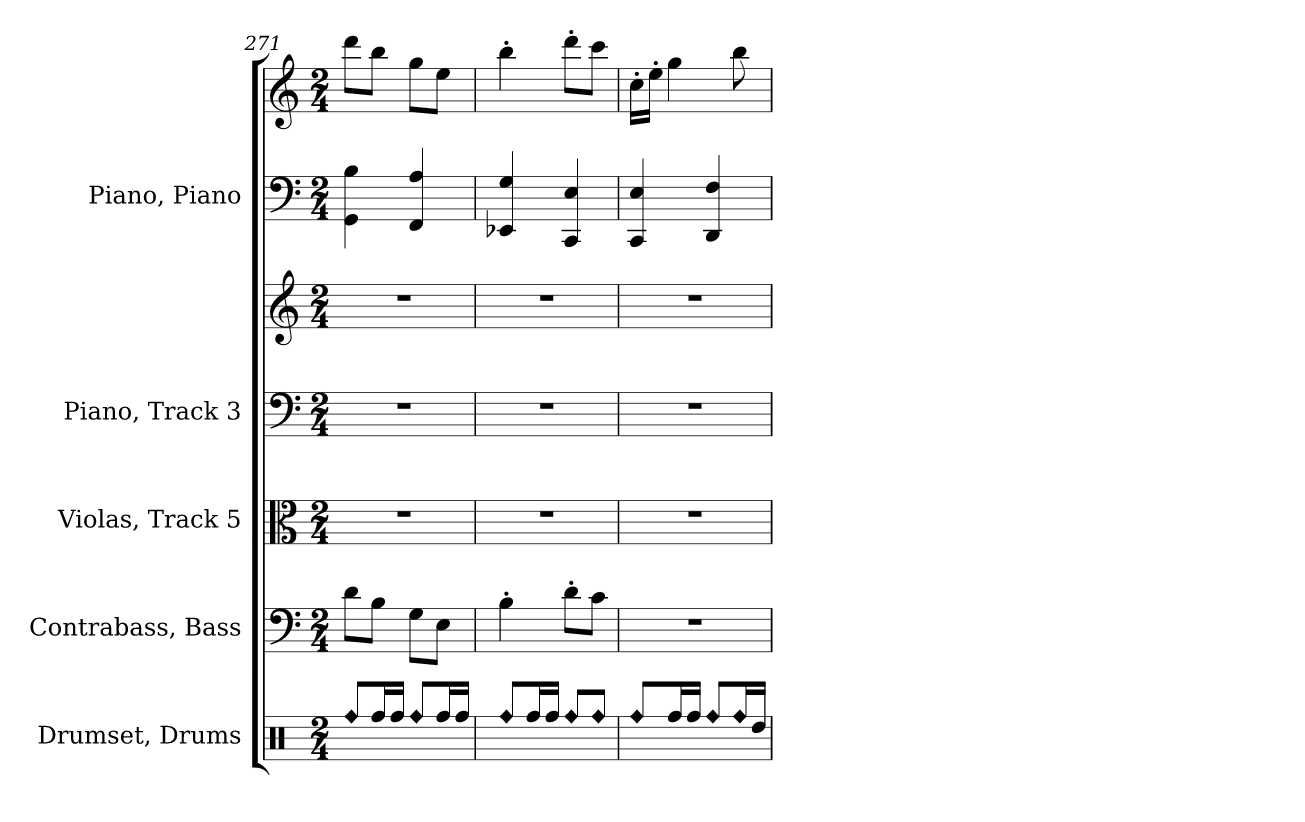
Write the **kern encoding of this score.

**kern	**kern	**kern	**kern	**kern	**kern	**kern
*part5	*part4	*part3	*part2	*part2	*part1	*part1
*staff7	*staff6	*staff5	*staff4	*staff3	*staff2	*staff1
*I"Drumset, Drums	*I"Contrabass, Bass	*I"Violas, Track  5	*I"Piano, Track  3	*	*I"Piano, Piano	*
*I'D. Set	*I'Cb.	*I'Vlas.	*I'Pno.	*	*I'Pno.	*
*clefX	*clefF4	*clefC3	*clefF4	*clefG2	*clefF4	*clefG2
*	*ITrd7c12	*	*	*	*	*
*k[]	*k[]	*k[]	*k[]	*k[]	*k[]	*k[]
*M2/4	*M2/4	*M2/4	*M2/4	*M2/4	*M2/4	*M2/4
=271	=271	=271	=271	=271	=271	=271
!LO:N:head=diamond	!	!	!	!	!	!
8Rff/L	8D\L	2r	2r	2r	4GG\ 4B\	8ddd\L
16Rff/L	8BB\J	.	.	.	.	8bb\J
16Rff/JJ	.	.	.	.	.	.
!LO:N:head=diamond	!	!	!	!	!	!
8Rff/L	8GG\L	.	.	.	4FF/ 4A/	8gg\L
16Rff/L	8EE\J	.	.	.	.	8ee\J
16Rff/JJ	.	.	.	.	.	.
=272	=272	=272	=272	=272	=272	=272
!LO:N:head=diamond	!	!	!	!	!	!
8Rff/L	4BB'\	2r	2r	2r	4EE-X/ 4G/	4bb'\
16Rff/L	.	.	.	.	.	.
16Rff/JJ	.	.	.	.	.	.
!LO:N:head=diamond	!	!	!	!	!	!
8Rff/L	8D'\L	.	.	.	4CC/ 4E/	8ddd'\L
!LO:N:head=diamond	!	!	!	!	!	!
8Rff/J	8C\J	.	.	.	.	8ccc\J
!!LO:PB:g=z
=273	=273	=273	=273	=273	=273	=273
!LO:N:head=diamond	!	!	!	!	!	!
8Rff/L	2r	2r	2r	2r	4CC/ 4E/	16cc'\LL
.	.	.	.	.	.	16ee'\JJ
16Rff/L	.	.	.	.	.	4gg\
16Rff/JJ	.	.	.	.	.	.
!LO:N:head=diamond	!	!	!	!	!	!
8Rff/L	.	.	.	.	4DD/ 4F/	.
!LO:N:head=diamond	!	!	!	!	!	!
16Rff/L	.	.	.	.	.	8bb\
16Rdd/JJ	.	.	.	.	.	.
=	=	=	=	=	=	=
*-	*-	*-	*-	*-	*-	*-
